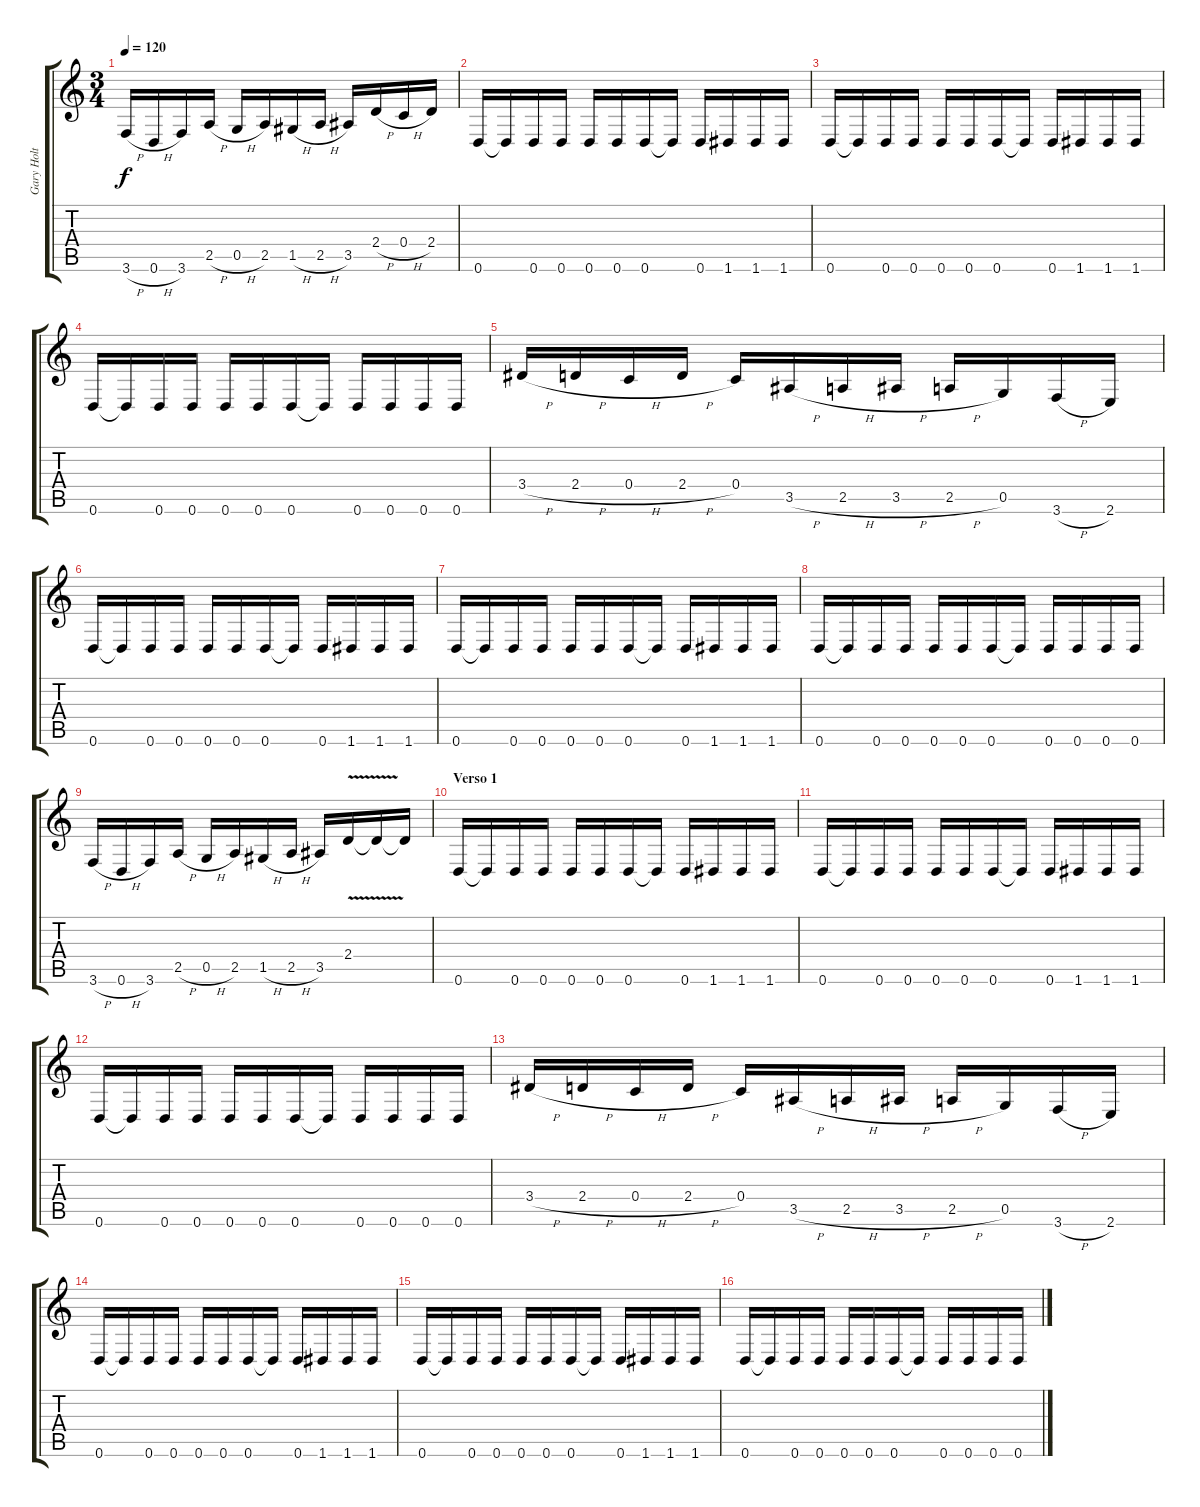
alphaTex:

\track ("Gary Holt" "Gary Holt") {instrument distortionguitar}
\staff {score tabs}
\tuning (D4 A3 F3 C3 G2 D2) {hide}
\ts (3 4)
\tempo 120
\clef g2
\ks c
3.6{h}.16{dy f} 0.6{h}.16 3.6.16 2.5{h}.16 0.5{h}.16 2.5.16 1.5{h}.16 2.5{h}.16 3.5.16 2.4{h}.16 0.4{h}.16 2.4.16 |
0.6.16 0.6{t}.16 0.6.16 0.6.16 0.6.16 0.6.16 0.6.16 0.6{t}.16 0.6.16 1.6.16 1.6.16 1.6.16 |
0.6.16 0.6{t}.16 0.6.16 0.6.16 0.6.16 0.6.16 0.6.16 0.6{t}.16 0.6.16 1.6.16 1.6.16 1.6.16 |
0.6.16 0.6{t}.16 0.6.16 0.6.16 0.6.16 0.6.16 0.6.16 0.6{t}.16 0.6.16 0.6.16 0.6.16 0.6.16 |
3.4{h}.16 2.4{h}.16 0.4{h}.16 2.4{h}.16 0.4.16 3.5{h}.16 2.5{h}.16 3.5{h}.16 2.5{h}.16 0.5.16 3.6{h}.16 2.6.16 |
0.6.16 0.6{t}.16 0.6.16 0.6.16 0.6.16 0.6.16 0.6.16 0.6{t}.16 0.6.16 1.6.16 1.6.16 1.6.16 |
0.6.16 0.6{t}.16 0.6.16 0.6.16 0.6.16 0.6.16 0.6.16 0.6{t}.16 0.6.16 1.6.16 1.6.16 1.6.16 |
0.6.16 0.6{t}.16 0.6.16 0.6.16 0.6.16 0.6.16 0.6.16 0.6{t}.16 0.6.16 0.6.16 0.6.16 0.6.16 |
3.6{h}.16 0.6{h}.16 3.6.16 2.5{h}.16 0.5{h}.16 2.5.16 1.5{h}.16 2.5{h}.16 3.5.16 2.4{v}.16 2.4{t}.16 2.4{t}.16 |
\section ("" "Verso 1")
0.6.16 0.6{t}.16 0.6.16 0.6.16 0.6.16 0.6.16 0.6.16 0.6{t}.16 0.6.16 1.6.16 1.6.16 1.6.16 |
0.6.16 0.6{t}.16 0.6.16 0.6.16 0.6.16 0.6.16 0.6.16 0.6{t}.16 0.6.16 1.6.16 1.6.16 1.6.16 |
0.6.16 0.6{t}.16 0.6.16 0.6.16 0.6.16 0.6.16 0.6.16 0.6{t}.16 0.6.16 0.6.16 0.6.16 0.6.16 |
3.4{h}.16 2.4{h}.16 0.4{h}.16 2.4{h}.16 0.4.16 3.5{h}.16 2.5{h}.16 3.5{h}.16 2.5{h}.16 0.5.16 3.6{h}.16 2.6.16 |
0.6.16 0.6{t}.16 0.6.16 0.6.16 0.6.16 0.6.16 0.6.16 0.6{t}.16 0.6.16 1.6.16 1.6.16 1.6.16 |
0.6.16 0.6{t}.16 0.6.16 0.6.16 0.6.16 0.6.16 0.6.16 0.6{t}.16 0.6.16 1.6.16 1.6.16 1.6.16 |
0.6.16 0.6{t}.16 0.6.16 0.6.16 0.6.16 0.6.16 0.6.16 0.6{t}.16 0.6.16 0.6.16 0.6.16 0.6.16
